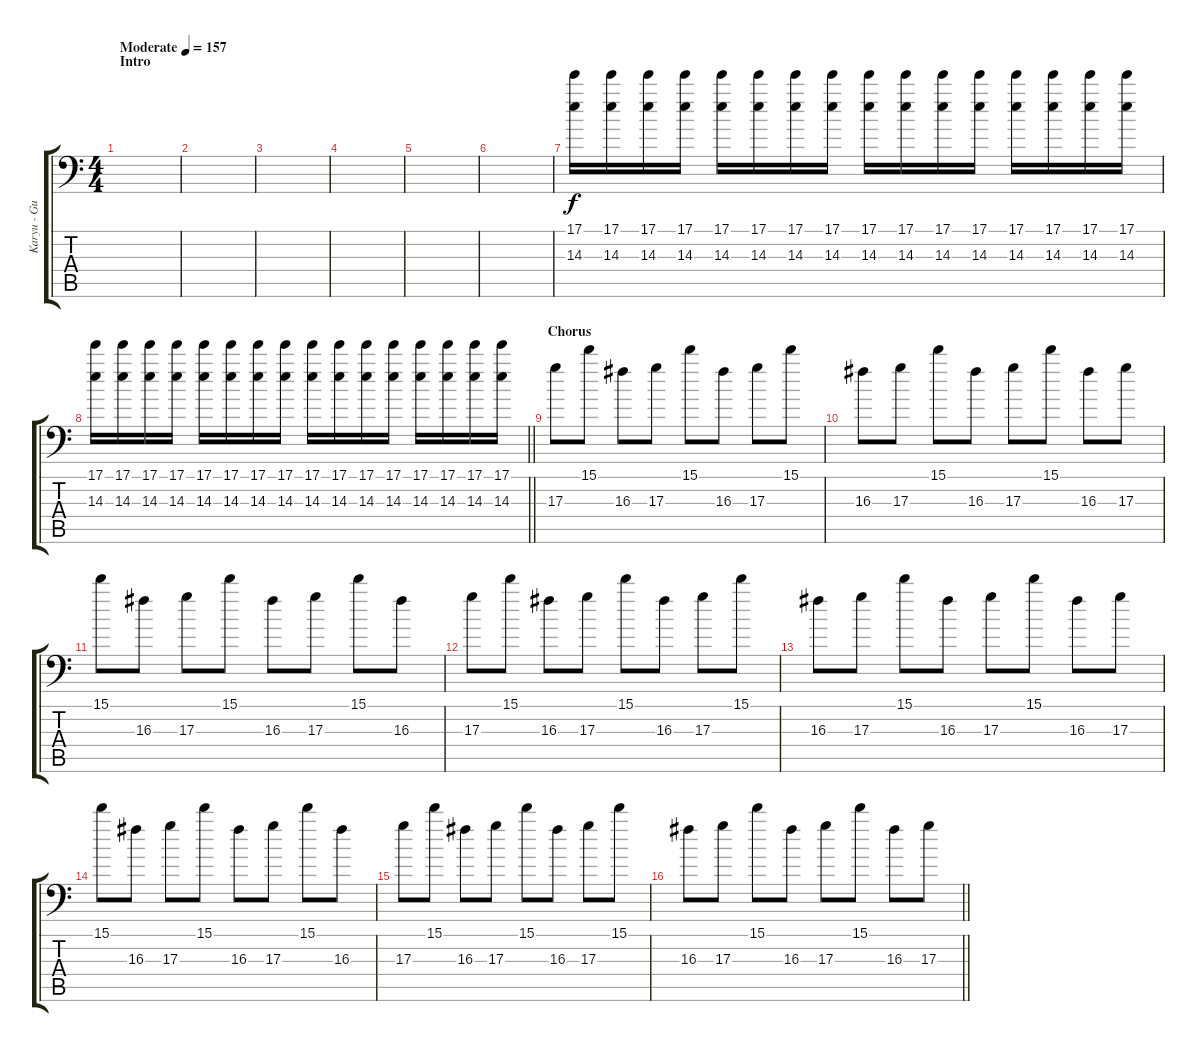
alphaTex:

\track ("Karyu - Guitar 3" "Karyu - Gu") {instrument distortionguitar}
\staff {score tabs}
\tuning (B3 Gb3 D3 A2 E2 A1) {hide}
\ts (4 4)
\section ("" "Intro")
\tempo (157 "Moderate")
\clef f4
\ks c
|
|
|
|
|
|
(17.1 14.3).16 (17.1 14.3).16 (17.1 14.3).16 (17.1 14.3).16 (17.1 14.3).16 (17.1 14.3).16 (17.1 14.3).16 (17.1 14.3).16 (17.1 14.3).16 (17.1 14.3).16 (17.1 14.3).16 (17.1 14.3).16 (17.1 14.3).16 (17.1 14.3).16 (17.1 14.3).16 (17.1 14.3).16 |
\barLineRight lightlight
(17.1 14.3).16{volume 16} (17.1 14.3).16 (17.1 14.3).16 (17.1 14.3).16 (17.1 14.3).16 (17.1 14.3).16 (17.1 14.3).16 (17.1 14.3).16 (17.1 14.3).16 (17.1 14.3).16 (17.1 14.3).16 (17.1 14.3).16 (17.1 14.3).16 (17.1 14.3).16 (17.1 14.3).16 (17.1 14.3).16 |
\section ("" "Chorus")
17.3.8{volume 13} 15.1.8 16.3.8 17.3.8 15.1.8 16.3.8 17.3.8 15.1.8 |
16.3.8 17.3.8 15.1.8 16.3.8 17.3.8 15.1.8 16.3.8 17.3.8 |
15.1.8 16.3.8 17.3.8 15.1.8 16.3.8 17.3.8 15.1.8 16.3.8 |
17.3.8 15.1.8 16.3.8 17.3.8 15.1.8 16.3.8 17.3.8 15.1.8 |
16.3.8 17.3.8 15.1.8 16.3.8 17.3.8 15.1.8 16.3.8 17.3.8 |
15.1.8 16.3.8 17.3.8 15.1.8 16.3.8 17.3.8 15.1.8 16.3.8 |
17.3.8 15.1.8 16.3.8 17.3.8 15.1.8 16.3.8 17.3.8 15.1.8 |
\barLineRight lightlight
16.3.8 17.3.8 15.1.8 16.3.8 17.3.8 15.1.8 16.3.8 17.3.8
